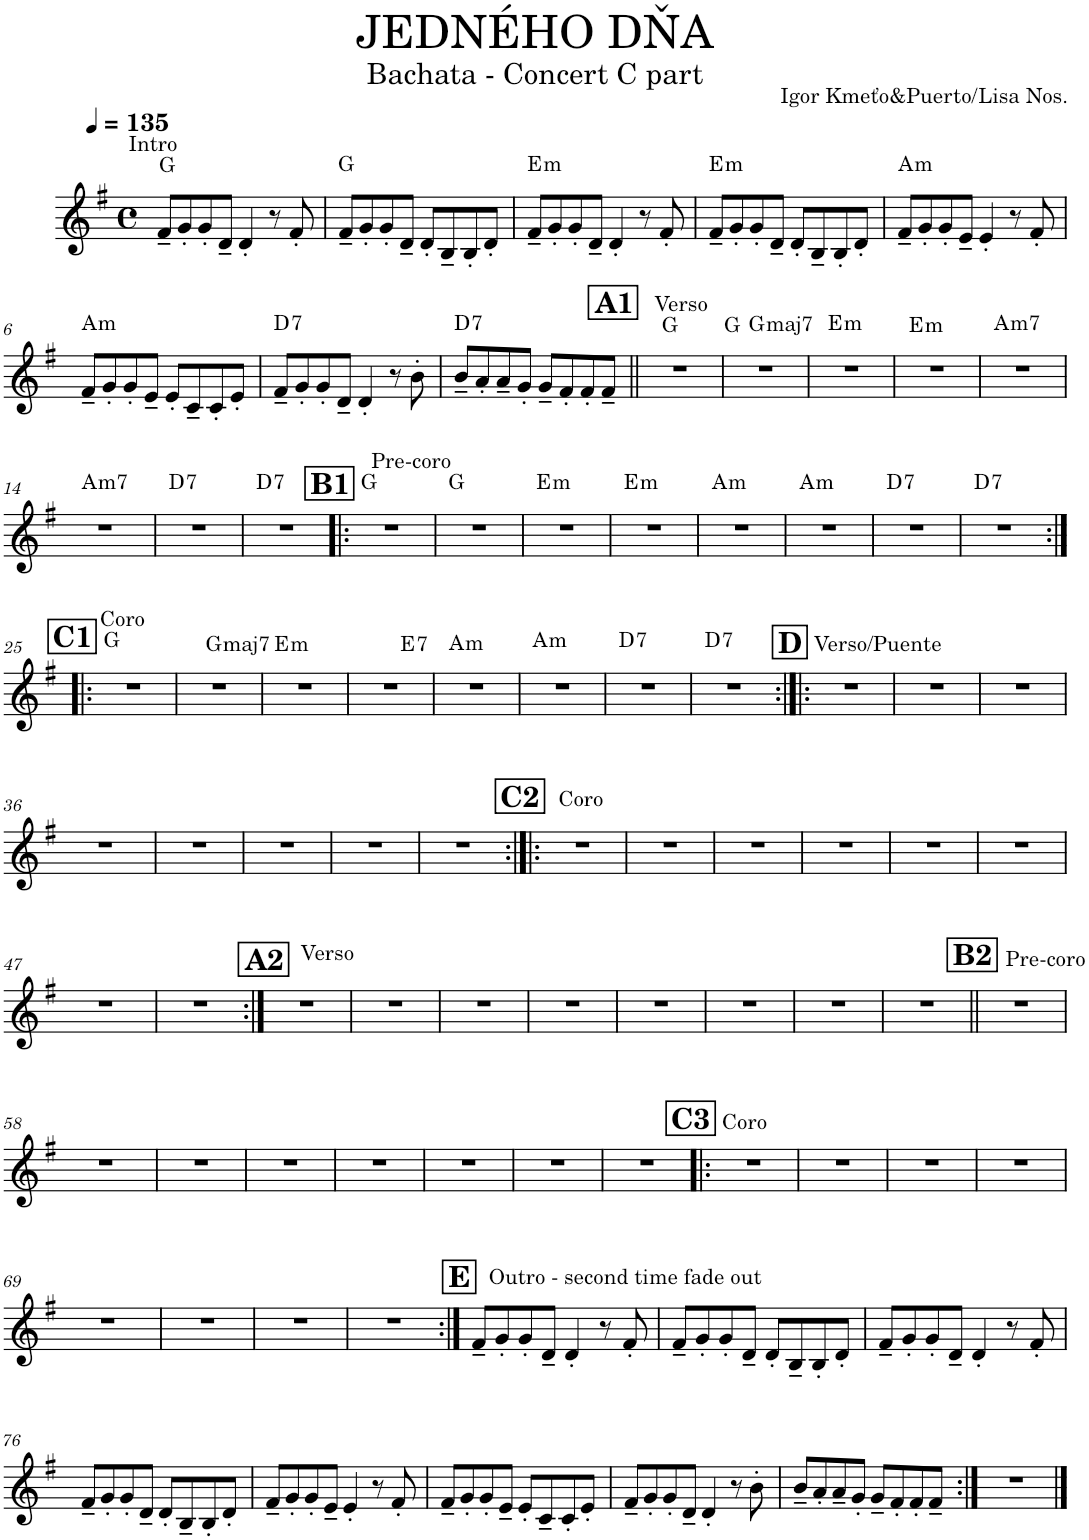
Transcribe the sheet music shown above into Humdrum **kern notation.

**kern	**harte
*part1	*part1
*staff1	*
*I"Piano	*
*I'Pno.	*
*clefG2	*
*k[f#]	*
*M4/4	*
*met(c)	*
*MM135	*
=1	=1
!LO:TX:a:t=Intro	!
8f#~/L	G:maj
8g'/	.
8g'/	.
8d~/J	.
4d'/	.
8r	.
8f#'/	.
=2	=2
8f#~/L	G:maj
8g'/	.
8g'/	.
8d~/J	.
8d'/L	.
8B~/	.
8B'/	.
8d'/J	.
=3	=3
!	!LO:H:kt=m
8f#~/L	E:min
8g'/	.
8g'/	.
8d~/J	.
4d'/	.
8r	.
8f#'/	.
=4	=4
!	!LO:H:kt=m
8f#~/L	E:min
8g'/	.
8g'/	.
8d~/J	.
8d'/L	.
8B~/	.
8B'/	.
8d'/J	.
=5	=5
!	!LO:H:kt=m
8f#~/L	A:min
8g'/	.
8g'/	.
8e~/J	.
4e'/	.
8r	.
8f#'/	.
!!LO:LB:g=z
=6	=6
!	!LO:H:kt=m
8f#~/L	A:min
8g'/	.
8g'/	.
8e~/J	.
8e'/L	.
8c~/	.
8c'/	.
8e'/J	.
=7	=7
!	!LO:H:kt=7
8f#~/L	D:7
8g'/	.
8g'/	.
8d~/J	.
4d'/	.
8r	.
8b'\	.
!!LO:REH:place=s1:a:B:cj:fs=14:t=A1:qo=4
=8	=8
!	!LO:H:kt=7
8b~/L	D:7
8a'/	.
8a~/	.
8g'/J	.
8g~/L	.
8f#'/	.
8f#'/	.
8f#~/J	.
=9||	=9||
!LO:TX:a:t=Verso	!
*^	*
1r	8ryy	.
.	2..ryy	G:maj
=10	=10	=10
1r	8ryy	G:maj
!	!	!LO:H:kt=maj7
.	2..ryy	G:maj7
=11	=11	=11
1r	8ryy	.
!	!	!LO:H:kt=m
.	2..ryy	E:min
=12	=12	=12
!	!	!LO:H:kt=m
*v	*v	*
1r	E:min
=13	=13
!	!LO:H:kt=m7
1r	A:min7
!!LO:LB:g=z
=14	=14
!	!LO:H:kt=m7
1r	A:min7
=15	=15
!	!LO:H:kt=7
1r	D:7
=16	=16
!	!LO:H:kt=7
1r	D:7
!!LO:REH:place=s1:a:B:cj:fs=14:t=B1
=17!|:	=17!|:
*^	*
1r	8ryy	G:maj
!	!LO:TX:a:t=Pre-coro	!
.	2..ryy	.
*v	*v	*
=18	=18
1r	G:maj
=19	=19
!	!LO:H:kt=m
1r	E:min
=20	=20
!	!LO:H:kt=m
1r	E:min
=21	=21
!	!LO:H:kt=m
1r	A:min
=22	=22
!	!LO:H:kt=m
1r	A:min
=23	=23
!	!LO:H:kt=7
1r	D:7
=24	=24
!	!LO:H:kt=7
1r	D:7
!!LO:LB:g=z
!!LO:REH:place=s1:a:B:cj:fs=14:t=C1
=25:|!|:	=25:|!|:
!LO:TX:a:t=Coro	!
1r	G:maj
=26	=26
*^	*
1r	4ryy	.
!	!	!LO:H:kt=maj7
.	2.ryy	G:maj7
=27	=27	=27
!	!	!LO:H:kt=m
*v	*v	*
1r	E:min
=28	=28
*^	*
1r	2ryy	.
!	!	!LO:H:kt=7
.	2ryy	E:7
=29	=29	=29
!	!	!LO:H:kt=m
*v	*v	*
1r	A:min
=30	=30
!	!LO:H:kt=m
1r	A:min
=31	=31
!	!LO:H:kt=7
1r	D:7
=32	=32
!	!LO:H:kt=7
1r	D:7
!!LO:REH:place=s1:a:B:cj:fs=14:t=D
=33:|!|:	=33:|!|:
!LO:TX:a:t=Verso/Puente	!
1r	.
=34	=34
1r	.
=35	=35
1r	.
!!LO:LB:g=z
=36	=36
1r	.
=37	=37
1r	.
=38	=38
1r	.
=39	=39
1r	.
=40	=40
1r	.
!!LO:REH:place=s1:a:B:cj:fs=14:t=C2
=41:|!|:	=41:|!|:
*^	*
1r	8ryy	.
!	!LO:TX:a:t=Coro	!
.	2..ryy	.
*v	*v	*
=42	=42
1r	.
=43	=43
1r	.
=44	=44
1r	.
=45	=45
1r	.
=46	=46
1r	.
!!LO:LB:g=z
=47	=47
1r	.
=48	=48
1r	.
!!LO:REH:place=s1:a:B:cj:fs=14:t=A2
=49:|!	=49:|!
*^	*
1r	4.ryy	.
!	!LO:TX:a:t=Verso	!
.	2ryy	.
.	8ryy	.
*v	*v	*
=50	=50
1r	.
=51	=51
1r	.
=52	=52
1r	.
=53	=53
1r	.
=54	=54
1r	.
=55	=55
1r	.
!!LO:REH:place=s1:a:B:cj:fs=14:t=B2:qo=4
=56	=56
1r	.
=57||	=57||
*^	*
1r	4ryy	.
!	!LO:TX:a:t=Pre-coro	!
.	2.ryy	.
*v	*v	*
!!LO:LB:g=z
=58	=58
1r	.
=59	=59
1r	.
=60	=60
1r	.
=61	=61
1r	.
=62	=62
1r	.
=63	=63
1r	.
=64	=64
1r	.
!!LO:REH:place=s1:a:B:cj:fs=14:t=C3
=65!|:	=65!|:
!LO:TX:a:t=Coro	!
1r	.
=66	=66
1r	.
=67	=67
1r	.
=68	=68
1r	.
!!LO:LB:g=z
=69	=69
1r	.
=70	=70
1r	.
=71	=71
1r	.
=72	=72
1r	.
!!LO:REH:place=s1:a:B:cj:fs=14:t=E
=73:|!	=73:|!
8f#~/L	.
!LO:TX:a:t=Outro - second time fade out	!
8g'/	.
8g'/	.
8d~/J	.
4d'/	.
8r	.
8f#'/	.
=74	=74
8f#~/L	.
8g'/	.
8g'/	.
8d~/J	.
8d'/L	.
8B~/	.
8B'/	.
8d'/J	.
=75	=75
8f#~/L	.
8g'/	.
8g'/	.
8d~/J	.
4d'/	.
8r	.
8f#'/	.
!!LO:LB:g=z
=76	=76
8f#~/L	.
8g'/	.
8g'/	.
8d~/J	.
8d'/L	.
8B~/	.
8B'/	.
8d'/J	.
=77	=77
8f#~/L	.
8g'/	.
8g'/	.
8e~/J	.
4e'/	.
8r	.
8f#'/	.
=78	=78
8f#~/L	.
8g'/	.
8g'/	.
8e~/J	.
8e'/L	.
8c~/	.
8c'/	.
8e'/J	.
=79	=79
8f#~/L	.
8g'/	.
8g'/	.
8d~/J	.
4d'/	.
8r	.
8b'\	.
=80	=80
8b~/L	.
8a'/	.
8a~/	.
8g'/J	.
8g~/L	.
8f#'/	.
8f#'/	.
8f#~/J	.
=81:|!	=81:|!
1r	.
==	==
*-	*-
